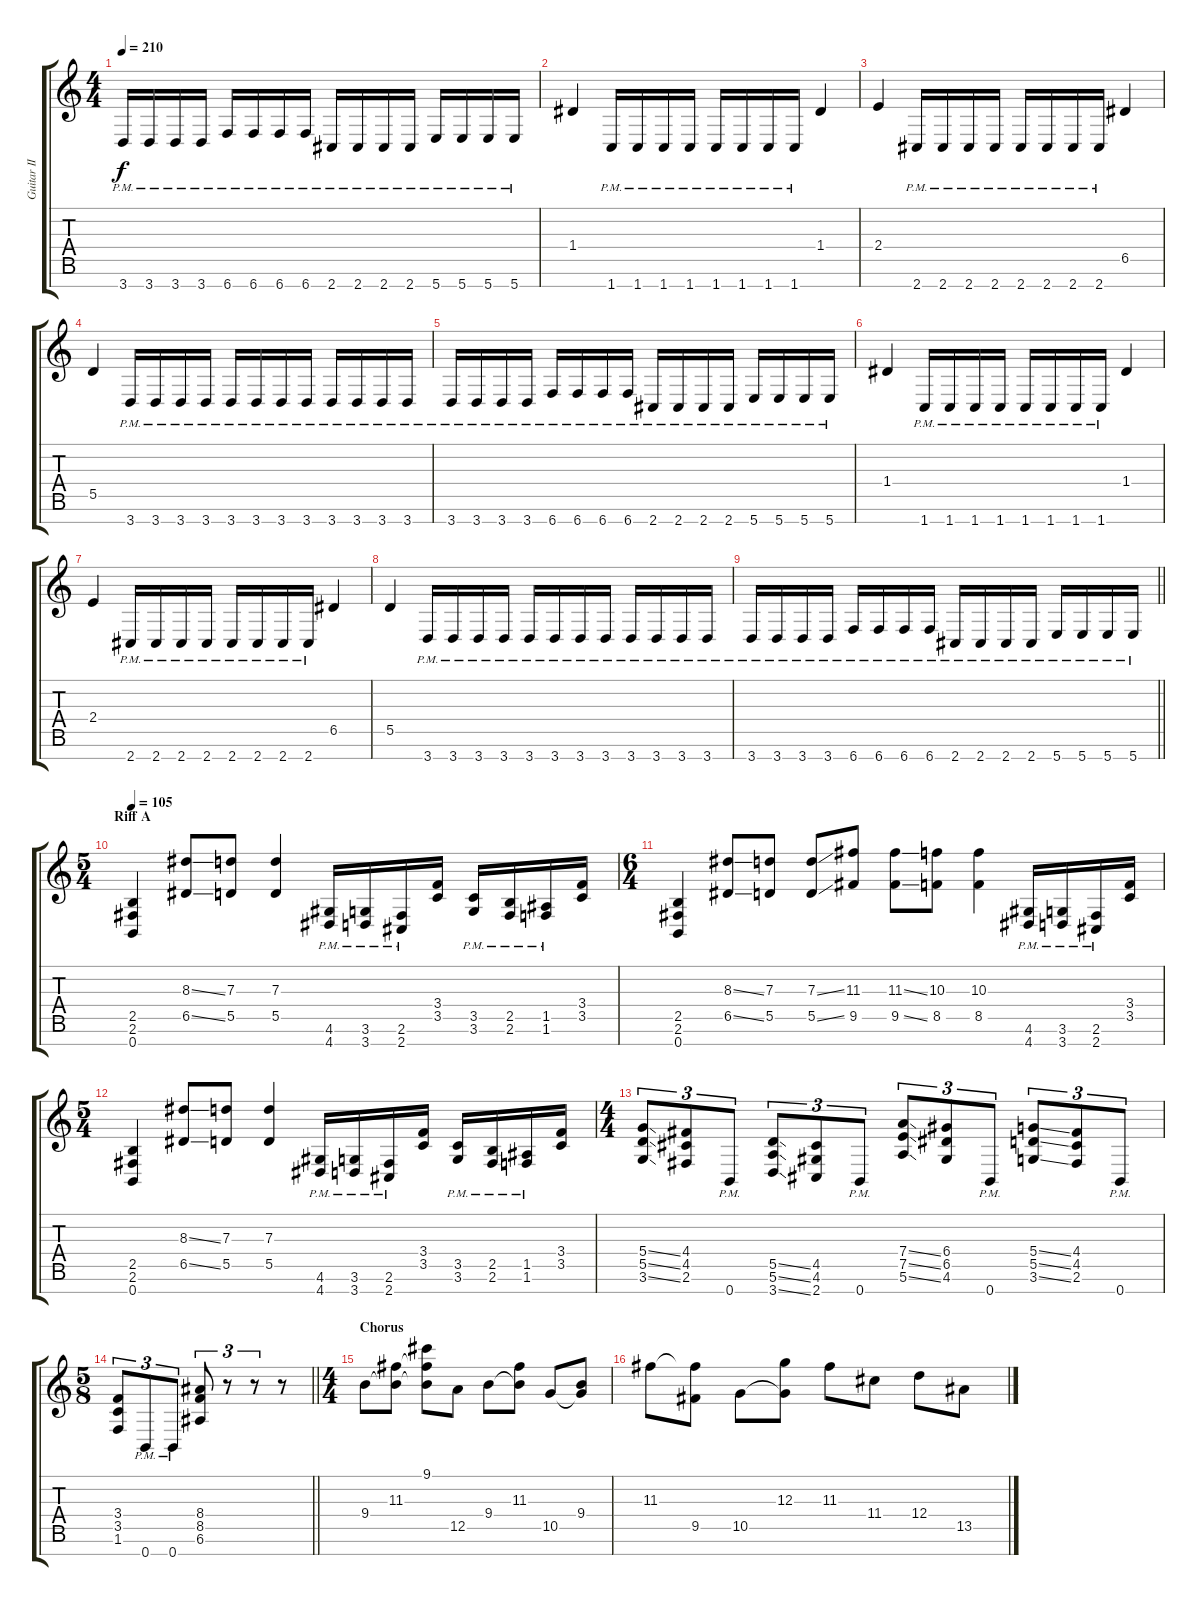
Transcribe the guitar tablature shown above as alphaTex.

\track ("Guitar II" "Guitar II") {instrument distortionguitar}
\staff {score tabs}
\tuning (E4 B3 G3 D3 A2 E2 B1) {hide}
\ts (4 4)
\tempo 210
\clef g2
\ks c
3.7{pm}.16{dy f} 3.7{pm}.16 3.7{pm}.16 3.7{pm}.16 6.7{pm}.16 6.7{pm}.16 6.7{pm}.16 6.7{pm}.16 2.7{pm}.16 2.7{pm}.16 2.7{pm}.16 2.7{pm}.16 5.7{pm}.16 5.7{pm}.16 5.7{pm}.16 5.7{pm}.16 |
1.4.4 1.7{pm}.16 1.7{pm}.16 1.7{pm}.16 1.7{pm}.16 1.7{pm}.16 1.7{pm}.16 1.7{pm}.16 1.7{pm}.16 1.4.4 |
2.4.4 2.7{pm}.16 2.7{pm}.16 2.7{pm}.16 2.7{pm}.16 2.7{pm}.16 2.7{pm}.16 2.7{pm}.16 2.7{pm}.16 6.5.4 |
5.5.4 3.7{pm}.16 3.7{pm}.16 3.7{pm}.16 3.7{pm}.16 3.7{pm}.16 3.7{pm}.16 3.7{pm}.16 3.7{pm}.16 3.7{pm}.16 3.7{pm}.16 3.7{pm}.16 3.7{pm}.16 |
3.7{pm}.16 3.7{pm}.16 3.7{pm}.16 3.7{pm}.16 6.7{pm}.16 6.7{pm}.16 6.7{pm}.16 6.7{pm}.16 2.7{pm}.16 2.7{pm}.16 2.7{pm}.16 2.7{pm}.16 5.7{pm}.16 5.7{pm}.16 5.7{pm}.16 5.7{pm}.16 |
1.4.4 1.7{pm}.16 1.7{pm}.16 1.7{pm}.16 1.7{pm}.16 1.7{pm}.16 1.7{pm}.16 1.7{pm}.16 1.7{pm}.16 1.4.4 |
2.4.4 2.7{pm}.16 2.7{pm}.16 2.7{pm}.16 2.7{pm}.16 2.7{pm}.16 2.7{pm}.16 2.7{pm}.16 2.7{pm}.16 6.5.4 |
5.5.4 3.7{pm}.16 3.7{pm}.16 3.7{pm}.16 3.7{pm}.16 3.7{pm}.16 3.7{pm}.16 3.7{pm}.16 3.7{pm}.16 3.7{pm}.16 3.7{pm}.16 3.7{pm}.16 3.7{pm}.16 |
\barLineRight lightlight
3.7{pm}.16 3.7{pm}.16 3.7{pm}.16 3.7{pm}.16 6.7{pm}.16 6.7{pm}.16 6.7{pm}.16 6.7{pm}.16 2.7{pm}.16 2.7{pm}.16 2.7{pm}.16 2.7{pm}.16 5.7{pm}.16 5.7{pm}.16 5.7{pm}.16 5.7{pm}.16 |
\ts (5 4)
\section ("" "Riff A")
\tempo 105
(2.5 2.6 0.7).4 (8.3{ss} 6.5{ss}).8 (7.3 5.5).8 (7.3 5.5).4 (4.6{pm} 4.7{pm}).16 (3.6{pm} 3.7{pm}).16 (2.6{pm} 2.7{pm}).16 (3.4 3.5).16 (3.5{pm} 3.6{pm}).16 (2.5{pm} 2.6{pm}).16 (1.5{pm} 1.6{pm}).16 (3.4 3.5).16 |
\ts (6 4)
(2.5 2.6 0.7).4 (8.3{ss} 6.5{ss}).8 (7.3 5.5).8 (7.3{ss} 5.5{ss}).8 (11.3 9.5).8 (11.3{ss} 9.5{ss}).8 (10.3 8.5).8 (10.3 8.5).4 (4.6{pm} 4.7{pm}).16 (3.6{pm} 3.7{pm}).16 (2.6{pm} 2.7{pm}).16 (3.4 3.5).16 |
\ts (5 4)
(2.5 2.6 0.7).4 (8.3{ss} 6.5{ss}).8 (7.3 5.5).8 (7.3 5.5).4 (4.6{pm} 4.7{pm}).16 (3.6{pm} 3.7{pm}).16 (2.6{pm} 2.7{pm}).16 (3.4 3.5).16 (3.5{pm} 3.6{pm}).16 (2.5{pm} 2.6{pm}).16 (1.5{pm} 1.6{pm}).16 (3.4 3.5).16 |
\ts (4 4)
(5.4{ss} 5.5{ss} 3.6{ss}).8{tu (3 2)} (4.4 4.5 2.6).8{tu (3 2)} 0.7{pm}.8{tu (3 2)} (5.5{ss} 5.6{ss} 3.7{ss}).8{tu (3 2)} (4.5 4.6 2.7).8{tu (3 2)} 0.7{pm}.8{tu (3 2)} (7.4{ss} 7.5{ss} 5.6{ss}).8{tu (3 2)} (6.4 6.5 4.6).8{tu (3 2)} 0.7{pm}.8{tu (3 2)} (5.4{ss} 5.5{ss} 3.6{ss}).8{tu (3 2)} (4.4 4.5 2.6).8{tu (3 2)} 0.7{pm}.8{tu (3 2)} |
\ts (5 8)
\barLineRight lightlight
(3.4 3.5 1.6).8{tu (3 2)} 0.7{pm}.8{tu (3 2)} 0.7{pm}.8{tu (3 2)} (8.4 8.5 6.6).8{tu (3 2)} r.8{tu (3 2)} r.8{tu (3 2)} r.8 |
\ts (4 4)
\section ("" "Chorus")
9.4.8 (11.3 9.4{t}).8 (9.1 11.3{t} 9.4{t}).8 12.5.8 9.4.8 (11.3 9.4{t}).8 10.5.8 (9.4 10.5{t}).8 |
11.3.8 (11.3{t} 9.5).8 10.5.8 (12.3 10.5{t}).8 11.3.8 11.4.8 12.4.8 13.5.8
